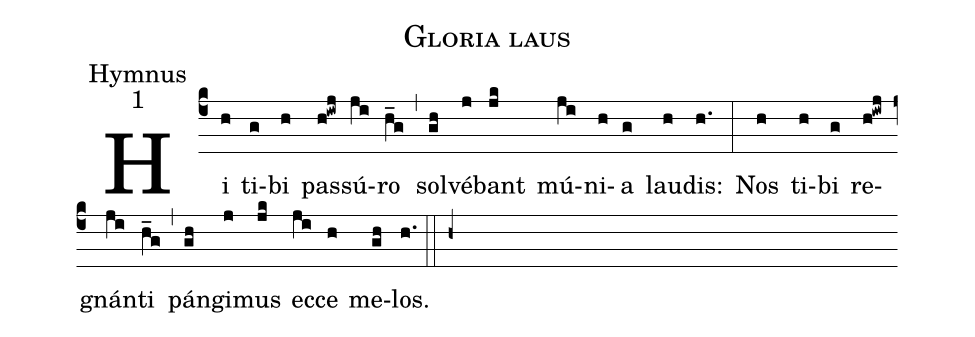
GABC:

name: Gloria laus;
office-part: Hymnus;
mode: 1;
%%
(c4)
Hi(h) ti(g)bi(h) pas(h!iwj)sú(ji)ro(h_g) (,)
sol(gh)vé(j)bant(jk) mú(ji)ni(h)a(g) lau(h)dis:(h.) (:)
Nos(h) ti(h)bi(g) re(h!iwj)gnán(ji)ti(h_g) (,)
pán(gh)gi(j)mus(jk) ec(ji)ce(h) me(gh)los.(h.) (::) (h+)
